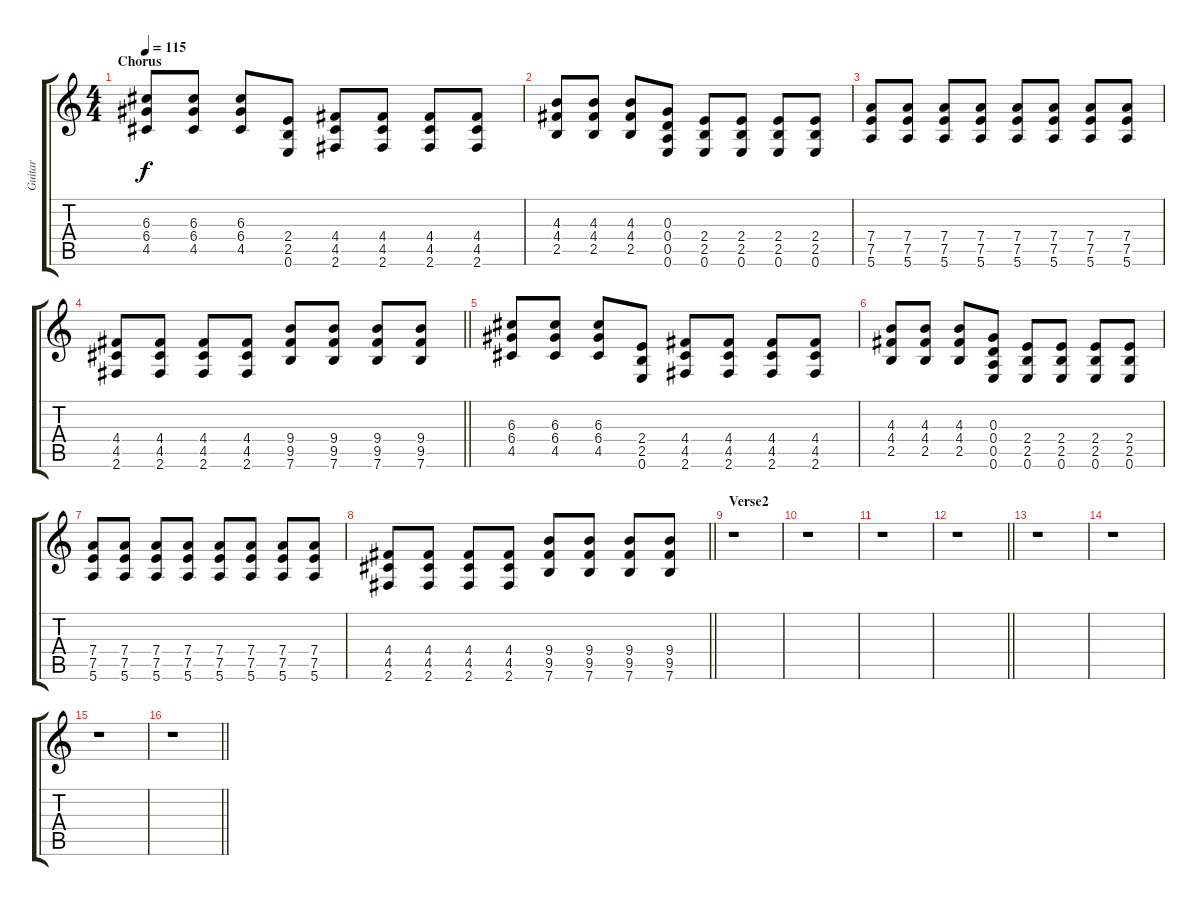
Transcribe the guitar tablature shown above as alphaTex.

\track ("Guitar" "Guitar") {instrument distortionguitar}
\staff {score tabs}
\tuning (E4 B3 G3 D3 A2 E2) {hide}
\ts (4 4)
\section ("" "Chorus")
\tempo 115
\clef g2
\ks c
(6.3 6.4 4.5).8{dy f} (6.3 6.4 4.5).8 (6.3 6.4 4.5).8 (2.4 2.5 0.6).8 (4.4 4.5 2.6).8 (4.4 4.5 2.6).8 (4.4 4.5 2.6).8 (4.4 4.5 2.6).8 |
(4.3 4.4 2.5).8 (4.3 4.4 2.5).8 (4.3 4.4 2.5).8 (0.3 0.4 0.5 0.6).8 (2.4 2.5 0.6).8 (2.4 2.5 0.6).8 (2.4 2.5 0.6).8 (2.4 2.5 0.6).8 |
(7.4 7.5 5.6).8 (7.4 7.5 5.6).8 (7.4 7.5 5.6).8 (7.4 7.5 5.6).8 (7.4 7.5 5.6).8 (7.4 7.5 5.6).8 (7.4 7.5 5.6).8 (7.4 7.5 5.6).8 |
\barLineRight lightlight
(4.4 4.5 2.6).8 (4.4 4.5 2.6).8 (4.4 4.5 2.6).8 (4.4 4.5 2.6).8 (9.4 9.5 7.6).8 (9.4 9.5 7.6).8 (9.4 9.5 7.6).8 (9.4 9.5 7.6).8 |
(6.3 6.4 4.5).8 (6.3 6.4 4.5).8 (6.3 6.4 4.5).8 (2.4 2.5 0.6).8 (4.4 4.5 2.6).8 (4.4 4.5 2.6).8 (4.4 4.5 2.6).8 (4.4 4.5 2.6).8 |
(4.3 4.4 2.5).8 (4.3 4.4 2.5).8 (4.3 4.4 2.5).8 (0.3 0.4 0.5 0.6).8 (2.4 2.5 0.6).8 (2.4 2.5 0.6).8 (2.4 2.5 0.6).8 (2.4 2.5 0.6).8 |
(7.4 7.5 5.6).8 (7.4 7.5 5.6).8 (7.4 7.5 5.6).8 (7.4 7.5 5.6).8 (7.4 7.5 5.6).8 (7.4 7.5 5.6).8 (7.4 7.5 5.6).8 (7.4 7.5 5.6).8 |
\barLineRight lightlight
(4.4 4.5 2.6).8 (4.4 4.5 2.6).8 (4.4 4.5 2.6).8 (4.4 4.5 2.6).8 (9.4 9.5 7.6).8 (9.4 9.5 7.6).8 (9.4 9.5 7.6).8 (9.4 9.5 7.6).8 |
\section ("" "Verse2")
r.1 |
r.1 |
r.1 |
\barLineRight lightlight
r.1 |
r.1 |
r.1 |
r.1 |
\barLineRight lightlight
r.1
